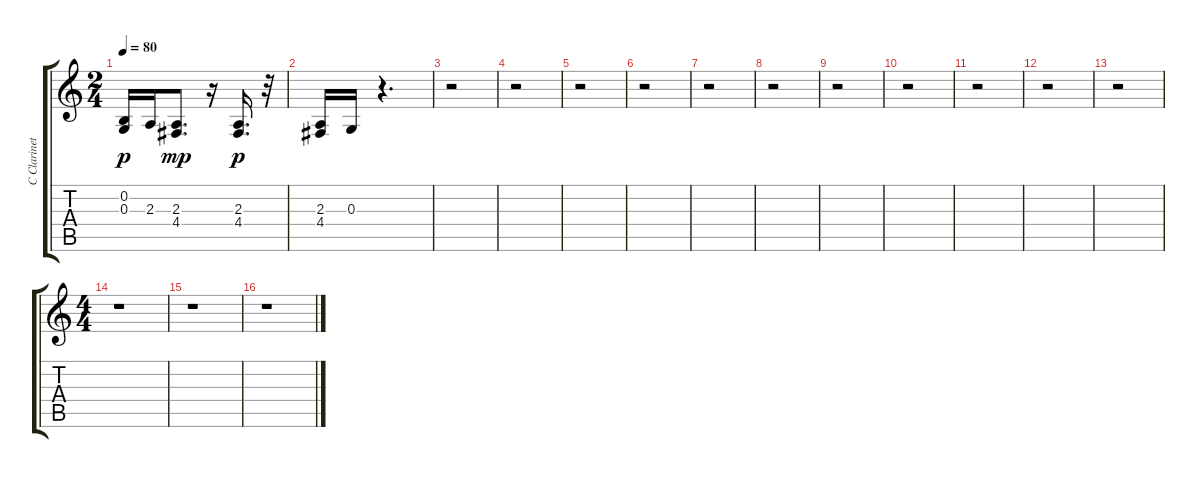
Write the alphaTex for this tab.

\track ("C Clarinets" "C Clarinet") {instrument clarinet}
\staff {score tabs}
\tuning (E4 B3 G3 D3 A2 E2) {hide}
\ts (2 4)
\tempo 80
\clef g2
\ks c
(0.2 0.3).16{dy p} 2.3.16 (2.3 4.4).8{d dy mp} r.16 (2.3 4.4).16{d dy p} r.32 |
(2.3 4.4).16 0.3.16 r.4{d} |
r.2 |
r.2 |
r.2 |
r.2 |
r.2 |
r.2 |
r.2 |
r.2 |
r.2 |
r.2 |
r.2 |
\ts (4 4)
r.1 |
r.1 |
r.1
